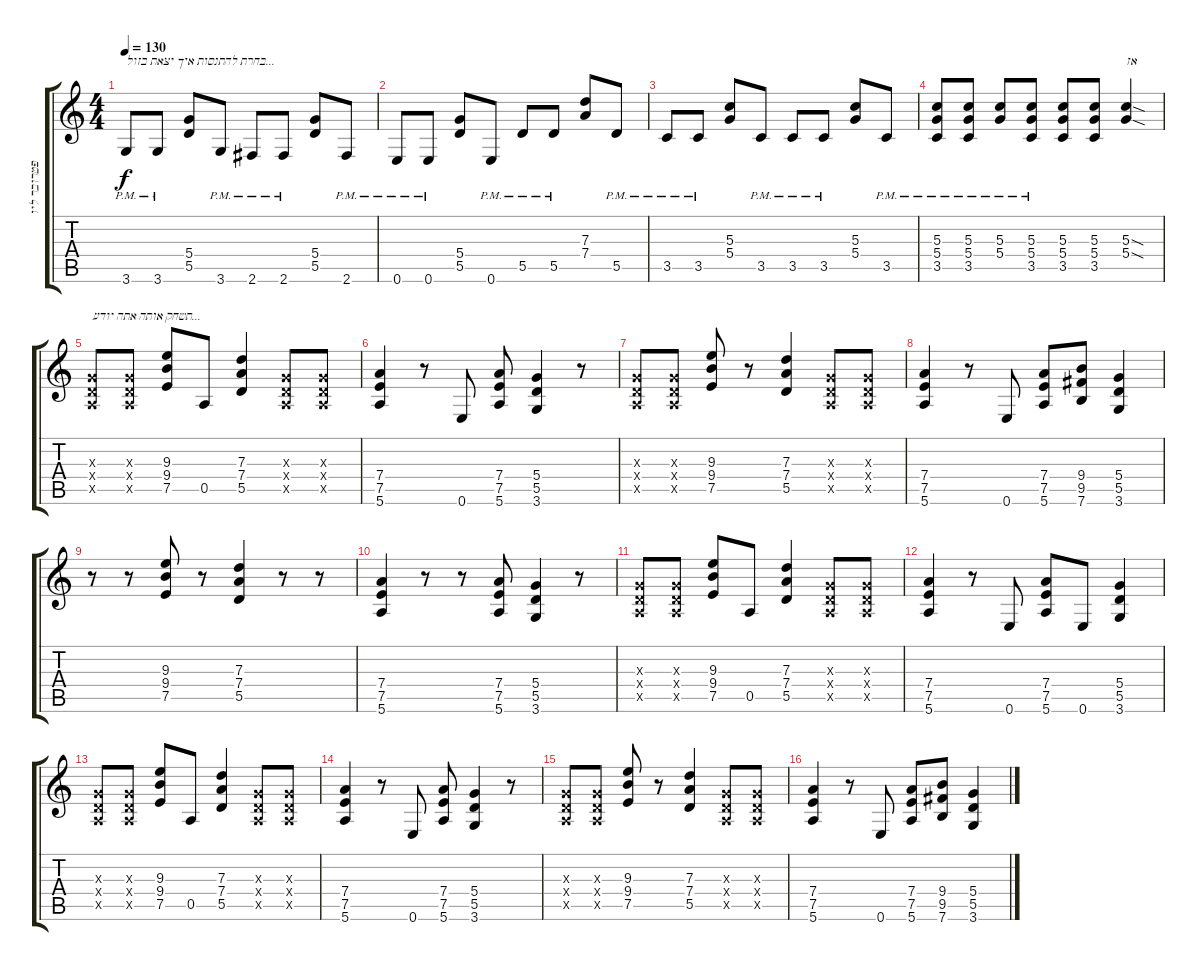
\track ("פטרובר ליווי" "פטרובר ליו") {instrument distortionguitar}
\staff {score tabs}
\tuning (E4 B3 G3 D3 A2 E2) {hide}
\ts (4 4)
\tempo 130
\clef g2
\ks c
3.6{pm}.8{txt "בחרת להתנסות איך יצאת בזול..." dy f volume 11 instrument distortionguitar} 3.6{pm}.8 (5.4 5.5).8 3.6{pm}.8 2.6{pm}.8 2.6{pm}.8 (5.4 5.5).8 2.6{pm}.8 |
0.6{pm}.8{volume 11} 0.6{pm}.8 (5.4 5.5).8 0.6{pm}.8 5.5{pm}.8 5.5{pm}.8 (7.3 7.4).8 5.5{pm}.8 |
3.5{pm}.8{volume 11} 3.5{pm}.8 (5.3 5.4).8 3.5{pm}.8 3.5{pm}.8 3.5{pm}.8 (5.3 5.4).8 3.5{pm}.8 |
(5.3 5.4 3.5{pm}).8{volume 11} (5.3 5.4 3.5{pm}).8{volume 12} (5.3 5.4{pm}).8{volume 13} (5.3 5.4 3.5{pm}).8{volume 14} (5.3 5.4 3.5).8{volume 15} (5.3 5.4 3.5).8{volume 16} (5.3{sod} 5.4{sod}).4{txt "אז"} |
(0.3{x} 0.4{x} 0.5{x}).8{txt "תשחק אותה אתה יודע..."} (0.3{x} 0.4{x} 0.5{x}).8 (9.3 9.4 7.5).8 0.5.8 (7.3 7.4 5.5).4 (0.3{x} 0.4{x} 0.5{x}).8 (0.3{x} 0.4{x} 0.5{x}).8 |
(7.4 7.5 5.6).4 r.8 0.6.8 (7.4 7.5 5.6).8 (5.4 5.5 3.6).4 r.8 |
(0.3{x} 0.4{x} 0.5{x}).8 (0.3{x} 0.4{x} 0.5{x}).8 (9.3 9.4 7.5).8 r.8 (7.3 7.4 5.5).4 (0.3{x} 0.4{x} 0.5{x}).8 (0.3{x} 0.4{x} 0.5{x}).8 |
(7.4 7.5 5.6).4 r.8 0.6.8 (7.4 7.5 5.6).8 (9.4 9.5 7.6).8 (5.4 5.5 3.6).4 |
r.8 r.8 (9.3 9.4 7.5).8 r.8 (7.3 7.4 5.5).4 r.8 r.8 |
(7.4 7.5 5.6).4 r.8 r.8 (7.4 7.5 5.6).8 (5.4 5.5 3.6).4 r.8 |
(0.3{x} 0.4{x} 0.5{x}).8 (0.3{x} 0.4{x} 0.5{x}).8 (9.3 9.4 7.5).8 0.5.8 (7.3 7.4 5.5).4 (0.3{x} 0.4{x} 0.5{x}).8 (0.3{x} 0.4{x} 0.5{x}).8 |
(7.4 7.5 5.6).4 r.8 0.6.8 (7.4 7.5 5.6).8 0.6.8 (5.4 5.5 3.6).4 |
(0.3{x} 0.4{x} 0.5{x}).8 (0.3{x} 0.4{x} 0.5{x}).8 (9.3 9.4 7.5).8 0.5.8 (7.3 7.4 5.5).4 (0.3{x} 0.4{x} 0.5{x}).8 (0.3{x} 0.4{x} 0.5{x}).8 |
(7.4 7.5 5.6).4 r.8 0.6.8 (7.4 7.5 5.6).8 (5.4 5.5 3.6).4 r.8 |
(0.3{x} 0.4{x} 0.5{x}).8 (0.3{x} 0.4{x} 0.5{x}).8 (9.3 9.4 7.5).8 r.8 (7.3 7.4 5.5).4 (0.3{x} 0.4{x} 0.5{x}).8 (0.3{x} 0.4{x} 0.5{x}).8 |
(7.4 7.5 5.6).4 r.8 0.6.8 (7.4 7.5 5.6).8 (9.4 9.5 7.6).8 (5.4 5.5 3.6).4
